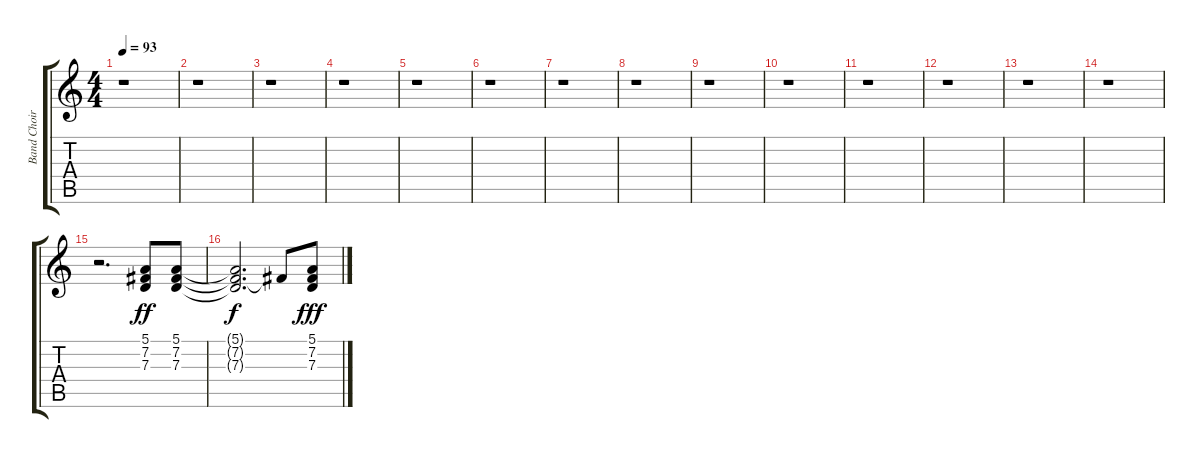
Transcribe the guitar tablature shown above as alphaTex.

\track ("Band Choir" "Band Choir") {instrument voiceoohs}
\staff {score tabs}
\tuning (E4 B3 G3 D3 A2 E2) {hide}
\ts (4 4)
\tempo 93
\clef g2
\ks c
r.1{dy ff} |
r.1 |
r.1 |
r.1 |
r.1 |
r.1 |
r.1 |
r.1 |
r.1 |
r.1 |
r.1 |
r.1 |
r.1 |
r.1 |
r.2{d} (5.1 7.2 7.3).8 (5.1 7.2 7.3).8 |
(5.1{t} 7.2{t} 7.3{t}).2{d dy f} 7.2{t}.8 (5.1 7.2 7.3).8{dy fff}
